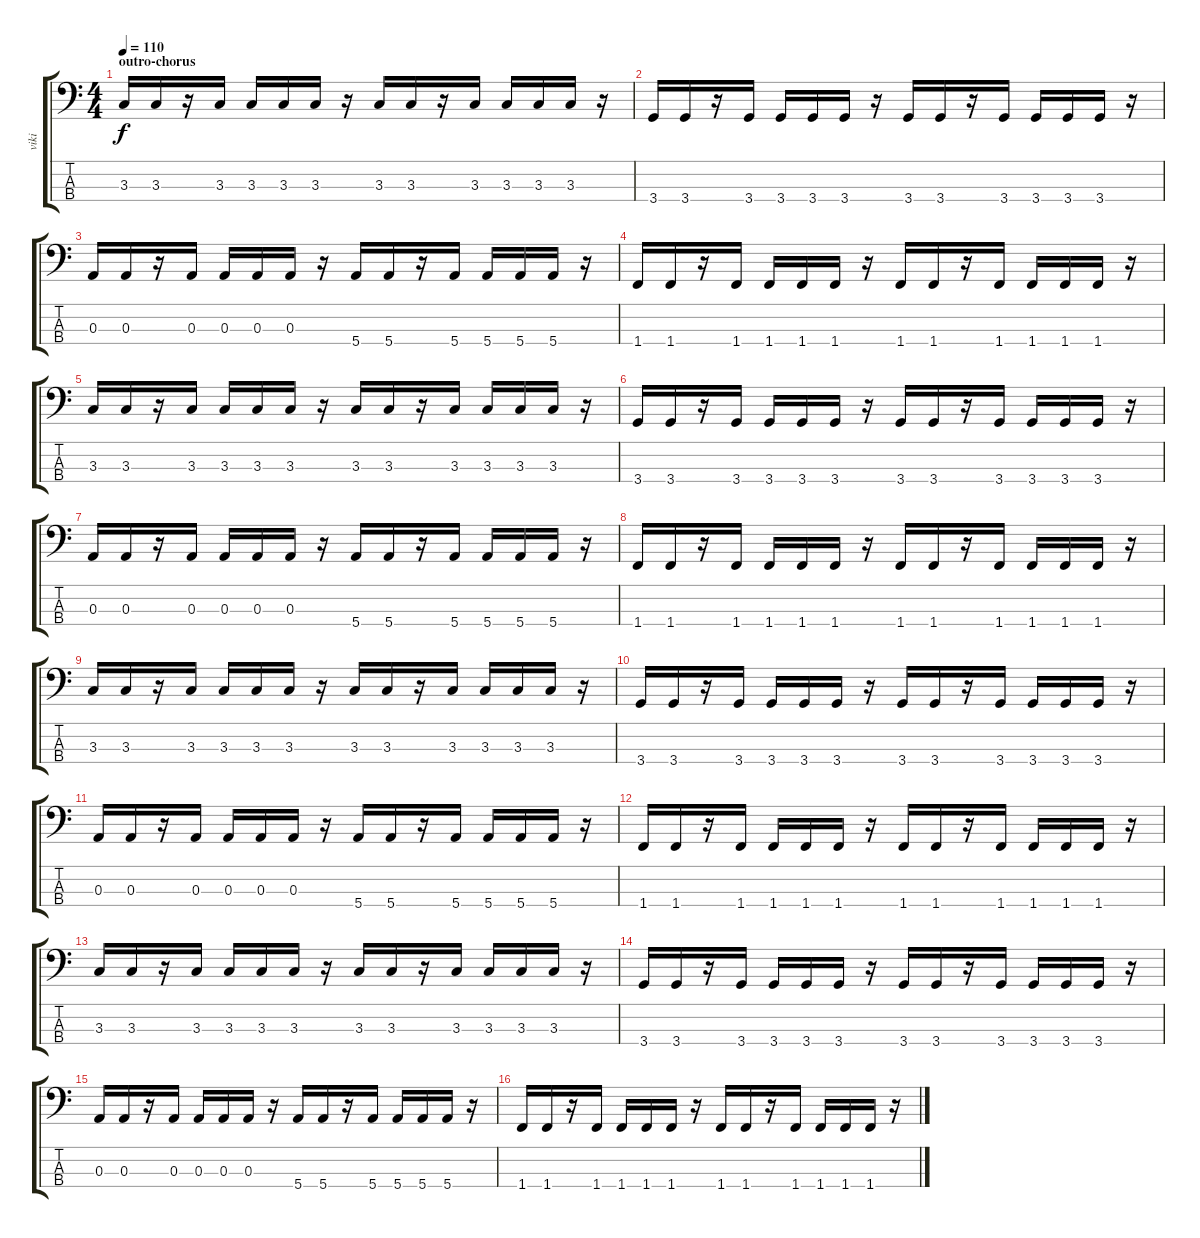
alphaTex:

\track ("viki" "viki") {instrument electricbasspick}
\staff {score tabs}
\tuning (G2 D2 A1 E1) {hide}
\ts (4 4)
\section ("" "outro-chorus")
\tempo 110
\clef f4
\ks c
3.3.16{dy f} 3.3.16 r.16 3.3.16 3.3.16 3.3.16 3.3.16 r.16 3.3.16 3.3.16 r.16 3.3.16 3.3.16 3.3.16 3.3.16 r.16 |
3.4.16 3.4.16 r.16 3.4.16 3.4.16 3.4.16 3.4.16 r.16 3.4.16 3.4.16 r.16 3.4.16 3.4.16 3.4.16 3.4.16 r.16 |
0.3.16 0.3.16 r.16 0.3.16 0.3.16 0.3.16 0.3.16 r.16 5.4.16 5.4.16 r.16 5.4.16 5.4.16 5.4.16 5.4.16 r.16 |
1.4.16 1.4.16 r.16 1.4.16 1.4.16 1.4.16 1.4.16 r.16 1.4.16 1.4.16 r.16 1.4.16 1.4.16 1.4.16 1.4.16 r.16 |
3.3.16 3.3.16 r.16 3.3.16 3.3.16 3.3.16 3.3.16 r.16 3.3.16 3.3.16 r.16 3.3.16 3.3.16 3.3.16 3.3.16 r.16 |
3.4.16 3.4.16 r.16 3.4.16 3.4.16 3.4.16 3.4.16 r.16 3.4.16 3.4.16 r.16 3.4.16 3.4.16 3.4.16 3.4.16 r.16 |
0.3.16 0.3.16 r.16 0.3.16 0.3.16 0.3.16 0.3.16 r.16 5.4.16 5.4.16 r.16 5.4.16 5.4.16 5.4.16 5.4.16 r.16 |
1.4.16 1.4.16 r.16 1.4.16 1.4.16 1.4.16 1.4.16 r.16 1.4.16 1.4.16 r.16 1.4.16 1.4.16 1.4.16 1.4.16 r.16 |
3.3.16 3.3.16 r.16 3.3.16 3.3.16 3.3.16 3.3.16 r.16 3.3.16 3.3.16 r.16 3.3.16 3.3.16 3.3.16 3.3.16 r.16 |
3.4.16 3.4.16 r.16 3.4.16 3.4.16 3.4.16 3.4.16 r.16 3.4.16 3.4.16 r.16 3.4.16 3.4.16 3.4.16 3.4.16 r.16 |
0.3.16 0.3.16 r.16 0.3.16 0.3.16 0.3.16 0.3.16 r.16 5.4.16 5.4.16 r.16 5.4.16 5.4.16 5.4.16 5.4.16 r.16 |
1.4.16 1.4.16 r.16 1.4.16 1.4.16 1.4.16 1.4.16 r.16 1.4.16 1.4.16 r.16 1.4.16 1.4.16 1.4.16 1.4.16 r.16 |
3.3.16 3.3.16 r.16 3.3.16 3.3.16 3.3.16 3.3.16 r.16 3.3.16 3.3.16 r.16 3.3.16 3.3.16 3.3.16 3.3.16 r.16 |
3.4.16 3.4.16 r.16 3.4.16 3.4.16 3.4.16 3.4.16 r.16 3.4.16 3.4.16 r.16 3.4.16 3.4.16 3.4.16 3.4.16 r.16 |
0.3.16 0.3.16 r.16 0.3.16 0.3.16 0.3.16 0.3.16 r.16 5.4.16 5.4.16 r.16 5.4.16 5.4.16 5.4.16 5.4.16 r.16 |
1.4.16 1.4.16 r.16 1.4.16 1.4.16 1.4.16 1.4.16 r.16 1.4.16 1.4.16 r.16 1.4.16 1.4.16 1.4.16 1.4.16 r.16
